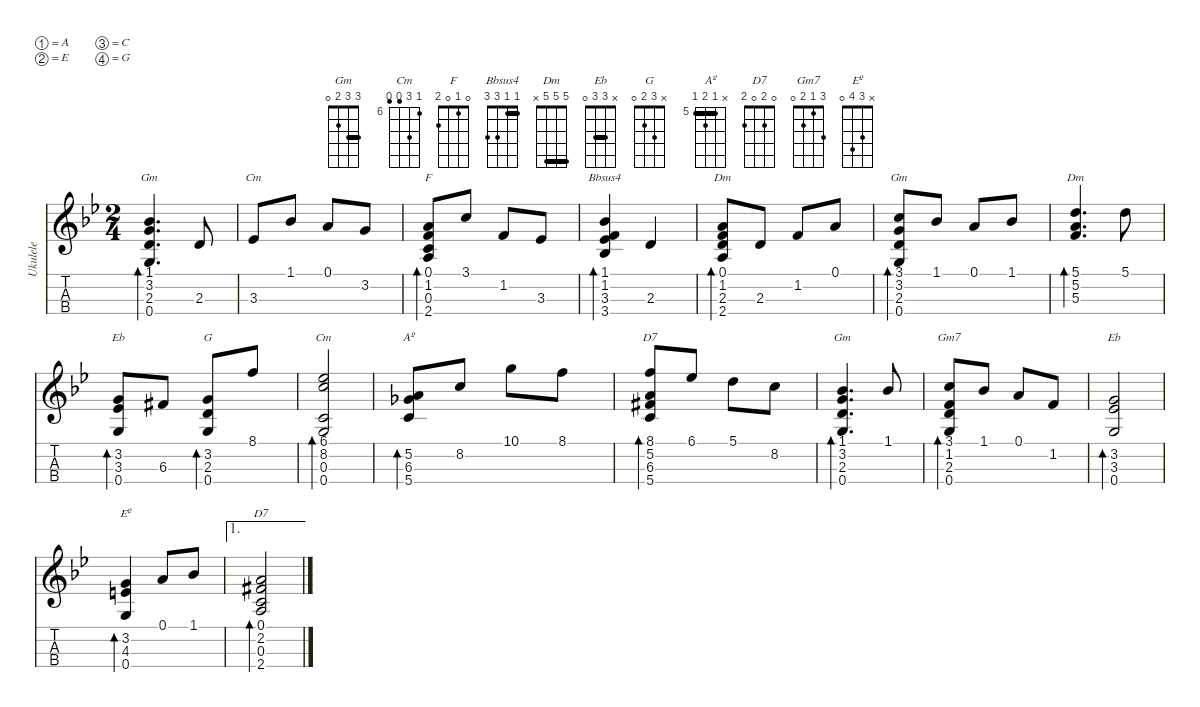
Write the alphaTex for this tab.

\defaultSystemsLayout 4
\hideDynamics
\bracketExtendMode nobrackets
\otherSystemsTrackNameOrientation horizontal
\defaultBarNumberDisplay Hide
\track ("Ukulele" "Ukulele") {defaultSystemsLayout 4 instrument acousticguitarnylon}
\staff {score tabs}
\tuning (A4 E4 C4 G3)
\displaytranspose 0
\chord ("Gm" 1 3 2 0)
\chord ("Cm" x x 3 x)
\chord ("F" 0 1 0 2)
\chord ("Bbsus4" 1 1 3 3) {barre 1}
\chord ("Dm" 0 1 2 2)
\chord ("Gm" 3 3 2 0) {barre 3}
\chord ("Dm" 5 5 5 x) {barre (5 5)}
\chord ("Eb" x 3 3 0) {barre 3}
\chord ("G" x 3 2 0)
\chord ("Cm" 6 8 5 5) {firstfret 6}
\chord ("Aº" x 5 6 5) {firstfret 5 barre 5}
\chord ("D7" 8 5 6 5) {firstfret 5 barre 5}
\chord ("Gm7" 3 1 2 0)
\chord ("Eº" x 3 4 0)
\chord ("D7" 0 2 0 2)
\ts (2 4)
\beaming (8 2 2)
\tempo (60 hide)
\clef g2
\ks bb
(2.3{acc forcenatural} 0.4{acc forcenatural} 3.2{acc forcenatural} 1.1{acc b}).4{d bd 58 ch "Gm" dy mf instrument acousticguitarnylon beam Up} 2.3{acc forcenatural}.8{beam Up} |
3.3{acc b}.8{ch "Cm" beam Up} 1.1{acc b}.8{beam Up} 0.1{acc forcenatural}.8{beam Up} 3.2{acc forcenatural}.8{beam Up} |
(1.2{acc forcenatural} 0.1{acc forcenatural} 0.3{acc forcenatural} 2.4{acc forcenatural}).8{bd 57 ch "F" beam Up} 3.1{acc forcenatural}.8{beam Up} 1.2{acc forcenatural}.8{beam Up} 3.3{acc b}.8{beam Up} |
(3.3{acc b} 3.4{acc b} 1.2{acc forcenatural} 1.1{acc b}).4{bd 57 ch "Bbsus4" beam Up} 2.3{acc forcenatural}.4{beam Up} |
(2.4{acc forcenatural} 2.3{acc forcenatural} 1.2{acc forcenatural} 0.1{acc forcenatural}).8{bd 56 ch "Dm" beam Up} 2.3{acc forcenatural}.8{beam Up} 1.2{acc forcenatural}.8{beam Up} 0.1{acc forcenatural}.8{beam Up} |
(3.1{acc forcenatural} 3.2{acc forcenatural} 2.3{acc forcenatural} 0.4{acc forcenatural}).8{bd 55 ch "Gm" beam Up} 1.1{acc b}.8{beam Up} 0.1{acc forcenatural}.8{beam Up} 1.1{acc b}.8{beam Up} |
(5.1{acc forcenatural} 5.2{acc forcenatural} 5.3{acc forcenatural}).4{d bd 54 ch "Dm" beam Up} 5.1{acc forcenatural}.8{beam Down} |
(3.2{acc forcenatural} 3.3{acc b} 0.4{acc forcenatural}).8{bd 53 ch "Eb" beam Up} 6.3{acc #}.8{beam Up} (3.2{acc forcenatural} 2.3{acc forcenatural} 0.4{acc forcenatural}).8{bd 52 ch "G" beam Up} 8.1{acc forcenatural}.8{beam Up} |
(6.1{acc b} 8.2{acc forcenatural} 0.3{acc forcenatural} 0.4{acc forcenatural}).2{bd 51 ch "Cm" beam Up} |
(5.4{acc forcenatural} 6.3{acc b} 5.2{acc forcenatural}).8{bd 51 ch "Aº" beam Up} 8.2{acc forcenatural}.8{beam Up} 10.1{acc forcenatural}.8{beam Down} 8.1{acc forcenatural}.8{beam Down} |
(8.1{acc forcenatural} 5.2{acc forcenatural} 6.3{acc #} 5.4{acc forcenatural}).8{bd 51 ch "D7" beam Up} 6.1{acc b}.8{beam Up} 5.1{acc forcenatural}.8{beam Down} 8.2{acc forcenatural}.8{beam Down} |
(1.1{acc b} 3.2{acc forcenatural} 2.3{acc forcenatural} 0.4{acc forcenatural}).4{d bd 50 ch "Gm" beam Up} 1.1{acc b}.8{beam Up} |
(3.1{acc forcenatural} 1.2{acc forcenatural} 2.3{acc forcenatural} 0.4{acc forcenatural}).8{bd 49 ch "Gm7" beam Up} 1.1{acc b}.8{beam Up} 0.1{acc forcenatural}.8{beam Up} 1.2{acc forcenatural}.8{beam Up} |
(3.3{acc b} 3.2{acc forcenatural} 0.4{acc forcenatural}).2{bd 48 ch "Eb" beam Up} |
(3.2{acc forcenatural} 4.3{acc forcenatural} 0.4{acc forcenatural}).4{bd 48 ch "Eº" beam Up} 0.1{acc forcenatural}.8{beam Up} 1.1{acc b}.8{beam Up} |
\ae 1
(0.1{acc forcenatural} 2.2{acc #} 0.3{acc forcenatural} 2.4{acc forcenatural}).2{bd 47 ch "D7" beam Up}
